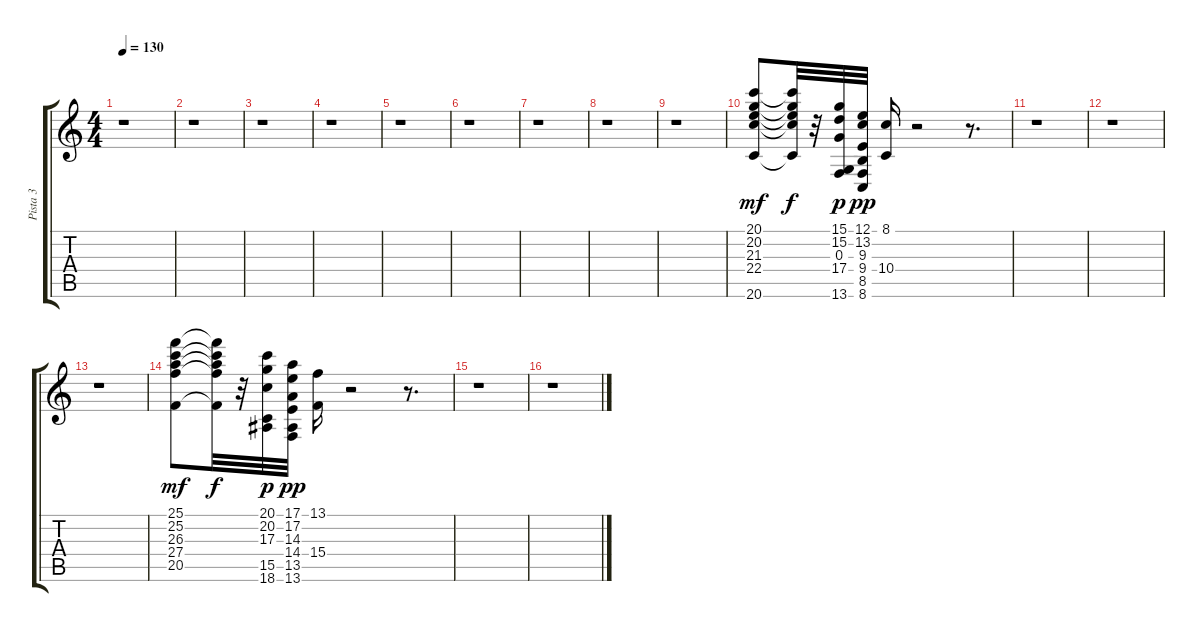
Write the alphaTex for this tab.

\track ("Pista 3" "Pista 3") {instrument brasssection}
\staff {score tabs}
\tuning (E4 B3 G3 D3 A2 E2) {hide}
\ts (4 4)
\tempo 130
\clef g2
\ks c
r.1{dy pp} |
r.1 |
r.1 |
r.1 |
r.1 |
r.1 |
r.1 |
r.1 |
r.1 |
(20.1 20.2 21.3 22.4 20.6).8{dy mf} (20.1{t} 20.2{t} 21.3{t} 22.4{t} 20.6{t}).32{dy f} r.32 (15.1 15.2 0.3 17.4 13.6).32{dy p} (12.1 13.2 9.3 9.4 8.5 8.6).32{dy pp} (8.1 10.4).16 r.2 r.8{d} |
r.1 |
r.1 |
r.1 |
(25.1 25.2 26.3 27.4 20.5).8{dy mf} (25.1{t} 25.2{t} 26.3{t} 27.4{t} 20.5{t}).32{dy f} r.32 (20.1 20.2 17.3 15.5 18.6).32{dy p} (17.1 17.2 14.3 14.4 13.5 13.6).32{dy pp} (13.1 15.4).16 r.2 r.8{d} |
r.1 |
r.1
